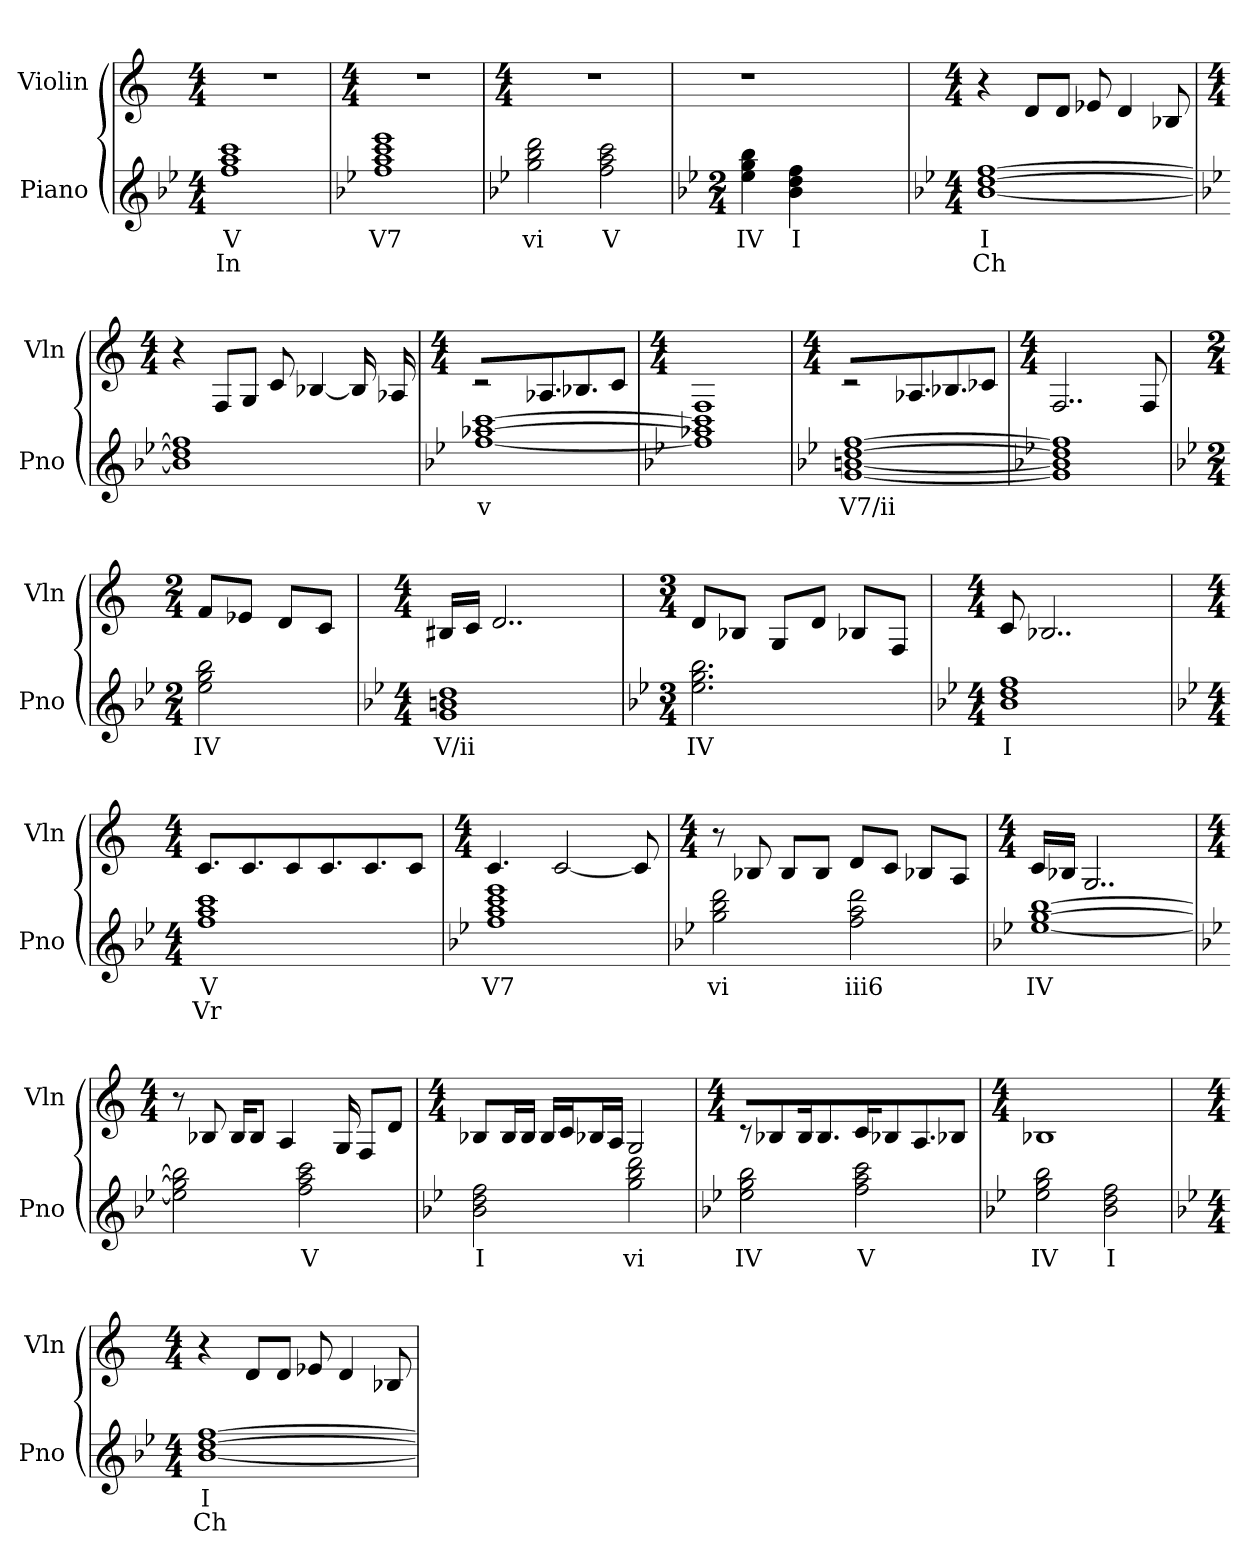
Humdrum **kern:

**kern	**text	**text	**kern
*part2	*part2	*part2	*part1
*staff2	*staff2	*staff2	*staff1
*I"Piano	*	*	*I"Violin
*I'Pno	*	*	*I'Vln
*k[b-e-]	*	*	*
*B-:	*	*	*
*M4/4	*	*	*M4/4
=	=	=	=
1ff 1aa 1ccc	V	In	1r
=	=	=	=
*k[b-e-]	*	*	*
*B-:	*	*	*
*	*	*	*M4/4
1ff 1aa 1ccc 1eee-	V7	.	1r
=	=	=	=
*k[b-e-]	*	*	*
*B-:	*	*	*
*	*	*	*M4/4
2gg 2bb- 2ddd	vi	.	1r
2ff 2aa 2ccc	V	.	.
=	=	=	=
*k[b-e-]	*	*	*
*B-:	*	*	*
*M2/4	*	*	*
4ee- 4gg 4bb-	IV	.	1r
4b- 4dd 4ff	I	.	.
2ryy	.	.	.
=	=	=	=
*k[b-e-]	*	*	*
*B-:	*	*	*
*M4/4	*	*	*M4/4
[1b- [1dd [1ff	I	Ch	4r
.	.	.	8dL
.	.	.	8dJ
.	.	.	8e-X
.	.	.	4d
.	.	.	8B-X
=	=	=	=
*k[b-e-]	*	*	*
*B-:	*	*	*
*	*	*	*M4/4
1b-] 1dd] 1ff]	.	.	4r
.	.	.	8FL
.	.	.	8GJ
.	.	.	8c
.	.	.	[4B-X
.	.	.	16B-]
.	.	.	16A-X
=	=	=	=
*k[b-e-]	*	*	*
*B-:	*	*	*
*	*	*	*M4/4
[1ff [1aa-X [1ccc	v	.	2r
.	.	.	8.A-XL
.	.	.	8.B-XJ
.	.	.	8cJ
=	=	=	=
*k[b-e-]	*	*	*
*B-:	*	*	*
*	*	*	*M4/4
1ff] 1aa-X] 1ccc]	.	.	1F
=	=	=	=
*k[b-e-]	*	*	*
*B-:	*	*	*
*	*	*	*M4/4
[1g [1bn [1dd [1ff	V7/ii	.	2r
.	.	.	8.A-XL
.	.	.	8.B-XJ
.	.	.	8c-XJ
=	=	=	=
*k[b-e-]	*	*	*
*B-:	*	*	*
*	*	*	*M4/4
1g] 1bn] 1dd] 1ff]	.	.	2..F
.	.	.	8F
=	=	=	=
*k[b-e-]	*	*	*
*B-:	*	*	*
*M2/4	*	*	*M2/4
2ee- 2gg 2bb-	IV	.	8fL
.	.	.	8e-XJ
.	.	.	8dL
.	.	.	8cJ
=	=	=	=
*k[b-e-]	*	*	*
*B-:	*	*	*
*M4/4	*	*	*M4/4
1g 1bn 1dd	V/ii	.	16B#XLL
.	.	.	16cJJ
.	.	.	2..d
=	=	=	=
*k[b-e-]	*	*	*
*B-:	*	*	*
*M3/4	*	*	*M3/4
2.ee- 2.gg 2.bb-	IV	.	8dL
.	.	.	8B-XJ
.	.	.	8GL
.	.	.	8dJ
.	.	.	8B-XL
.	.	.	8FJ
=	=	=	=
*k[b-e-]	*	*	*
*B-:	*	*	*
*M4/4	*	*	*M4/4
1b- 1dd 1ff	I	.	8c
.	.	.	2..B-X
=	=	=	=
*k[b-e-]	*	*	*
*B-:	*	*	*
*M4/4	*	*	*M4/4
1ff 1aa 1ccc	V	Vr	8.cL
.	.	.	8.cJ
.	.	.	8cL
.	.	.	8.c
.	.	.	8.cJ
.	.	.	8cJ
=	=	=	=
*k[b-e-]	*	*	*
*B-:	*	*	*
*	*	*	*M4/4
1ff 1aa 1ccc 1eee-	V7	.	4.c
.	.	.	[2c
.	.	.	8c]
=	=	=	=
*k[b-e-]	*	*	*
*B-:	*	*	*
*	*	*	*M4/4
2gg 2bb- 2ddd	vi	.	8r
.	.	.	8B-X
.	.	.	8B-L
.	.	.	8B-J
2ff 2aa 2ddd	iii6	.	8dL
.	.	.	8cJ
.	.	.	8B-XL
.	.	.	8AJ
=	=	=	=
*k[b-e-]	*	*	*
*B-:	*	*	*
*	*	*	*M4/4
[1ee- [1gg [1bb-	IV	.	16cLL
.	.	.	16B-XJJ
.	.	.	2..G
=	=	=	=
*k[b-e-]	*	*	*
*B-:	*	*	*
*	*	*	*M4/4
2ee-] 2gg] 2bb-]	.	.	8r
.	.	.	8B-X
.	.	.	16B-KL
.	.	.	8B-J
.	.	.	4A
2ff 2aa 2ccc	V	.	.
.	.	.	16G
.	.	.	8FL
.	.	.	8dJ
=	=	=	=
*k[b-e-]	*	*	*
*B-:	*	*	*
*	*	*	*M4/4
2b- 2dd 2ff	I	.	8B-XL
.	.	.	16B-L
.	.	.	16B-JJ
.	.	.	16B-LL
.	.	.	16cJ
.	.	.	16B-XL
.	.	.	16AJJ
2gg 2bb- 2ddd	vi	.	2G
=	=	=	=
*k[b-e-]	*	*	*
*B-:	*	*	*
*	*	*	*M4/4
2ee- 2gg 2bb-	IV	.	8r
.	.	.	8B-X
.	.	.	16B-KL
.	.	.	8.B-J
2ff 2aa 2ccc	V	.	16cKL
.	.	.	8B-X
.	.	.	8.AJ
.	.	.	8B-XJ
=	=	=	=
*k[b-e-]	*	*	*
*B-:	*	*	*
*	*	*	*M4/4
2ee- 2gg 2bb-	IV	.	1B-X
2b- 2dd 2ff	I	.	.
=	=	=	=
*k[b-e-]	*	*	*
*B-:	*	*	*
*M4/4	*	*	*M4/4
[1b- [1dd [1ff	I	Ch	4r
.	.	.	8dL
.	.	.	8dJ
.	.	.	8e-X
.	.	.	4d
.	.	.	8B-X
=	=	=	=
*-	*-	*-	*-
